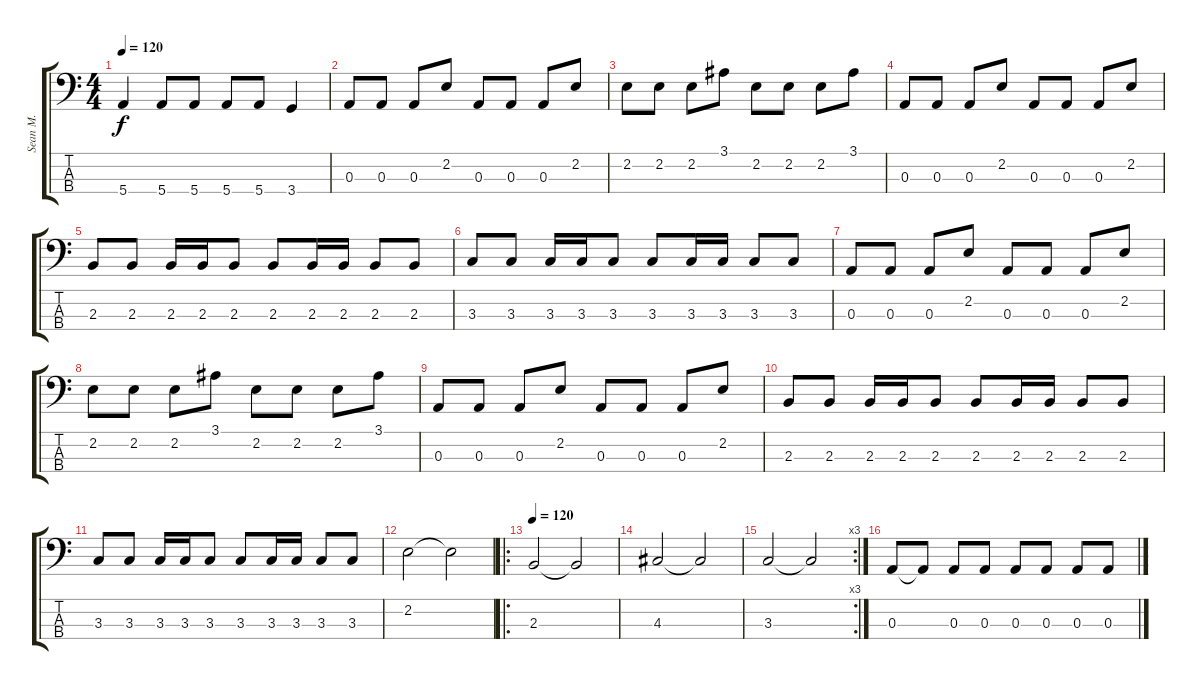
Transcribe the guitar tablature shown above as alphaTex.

\track ("Sean M." "Sean M.") {instrument electricbasspick}
\staff {score tabs}
\tuning (G2 D2 A1 E1) {hide}
\ts (4 4)
\tempo 120
\clef f4
\ks c
5.4.4{dy f} 5.4.8 5.4.8 5.4.8 5.4.8 3.4.4 |
0.3.8{instrument slapbass1} 0.3.8 0.3.8 2.2.8 0.3.8 0.3.8 0.3.8 2.2.8 |
2.2.8 2.2.8 2.2.8 3.1.8 2.2.8 2.2.8 2.2.8 3.1.8 |
0.3.8 0.3.8 0.3.8 2.2.8 0.3.8 0.3.8 0.3.8 2.2.8 |
2.3.8 2.3.8 2.3.16 2.3.16 2.3.8 2.3.8 2.3.16 2.3.16 2.3.8 2.3.8 |
3.3.8 3.3.8 3.3.16 3.3.16 3.3.8 3.3.8 3.3.16 3.3.16 3.3.8 3.3.8 |
0.3.8 0.3.8 0.3.8 2.2.8 0.3.8 0.3.8 0.3.8 2.2.8 |
2.2.8 2.2.8 2.2.8 3.1.8 2.2.8 2.2.8 2.2.8 3.1.8 |
0.3.8 0.3.8 0.3.8 2.2.8 0.3.8 0.3.8 0.3.8 2.2.8 |
2.3.8 2.3.8 2.3.16 2.3.16 2.3.8 2.3.8 2.3.16 2.3.16 2.3.8 2.3.8 |
3.3.8 3.3.8 3.3.16 3.3.16 3.3.8 3.3.8 3.3.16 3.3.16 3.3.8 3.3.8 |
2.2.2 2.2{t}.2 |
\ro
\tempo 120
2.3.2{instrument electricbasspick} 2.3{t}.2 |
4.3.2 4.3{t}.2 |
\rc 3
3.3.2 3.3{t}.2 |
0.3.8 0.3{t}.8 0.3.8 0.3.8 0.3.8 0.3.8 0.3.8 0.3.8
